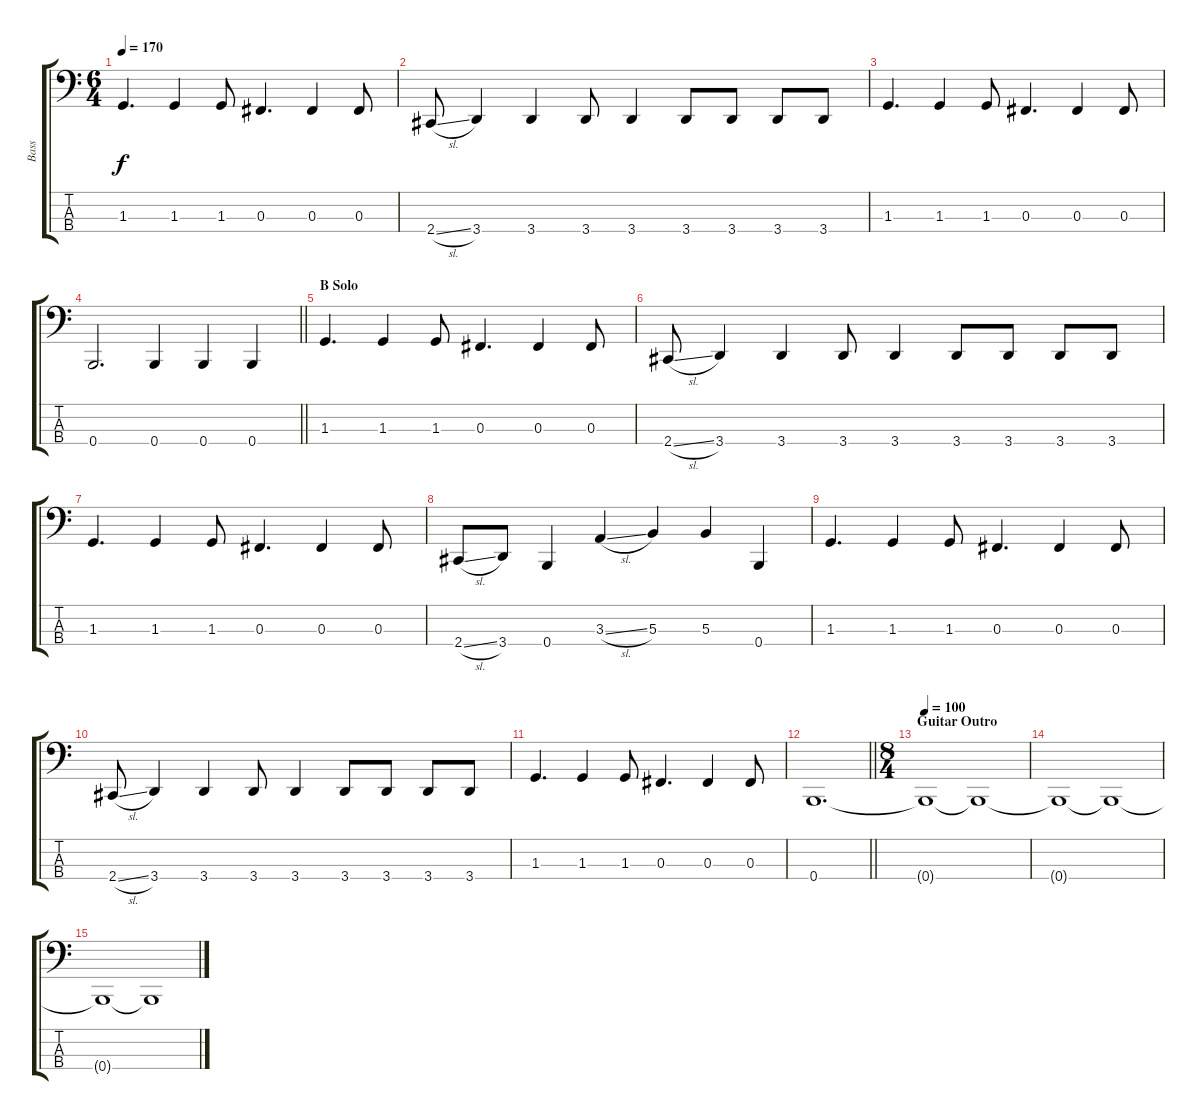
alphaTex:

\track ("Bass" "Bass") {instrument electricbassfinger}
\staff {score tabs}
\tuning (E2 B1 Gb1 B0) {hide}
\ts (6 4)
\tempo 170
\clef f4
\ks c
1.3.4{d dy f} 1.3.4 1.3.8 0.3.4{d} 0.3.4 0.3.8 |
2.4{sl}.8 3.4.4 3.4.4 3.4.8 3.4.4 3.4.8 3.4.8 3.4.8 3.4.8 |
1.3.4{d} 1.3.4 1.3.8 0.3.4{d} 0.3.4 0.3.8 |
\barLineRight lightlight
0.4.2{d} 0.4.4 0.4.4 0.4.4 |
\section ("" "B Solo")
1.3.4{d} 1.3.4 1.3.8 0.3.4{d} 0.3.4 0.3.8 |
2.4{sl}.8 3.4.4 3.4.4 3.4.8 3.4.4 3.4.8 3.4.8 3.4.8 3.4.8 |
1.3.4{d} 1.3.4 1.3.8 0.3.4{d} 0.3.4 0.3.8 |
2.4{sl}.8 3.4.8 0.4.4 3.3{sl}.4 5.3.4 5.3.4 0.4.4 |
1.3.4{d} 1.3.4 1.3.8 0.3.4{d} 0.3.4 0.3.8 |
2.4{sl}.8 3.4.4 3.4.4 3.4.8 3.4.4 3.4.8 3.4.8 3.4.8 3.4.8 |
1.3.4{d} 1.3.4 1.3.8 0.3.4{d} 0.3.4 0.3.8 |
\barLineRight lightlight
0.4.1{d} |
\ts (8 4)
\section ("" "Guitar Outro")
\tempo 100
0.4{t}.1 0.4{t}.1 |
0.4{t}.1 0.4{t}.1 |
0.4{t}.1 0.4{t}.1
